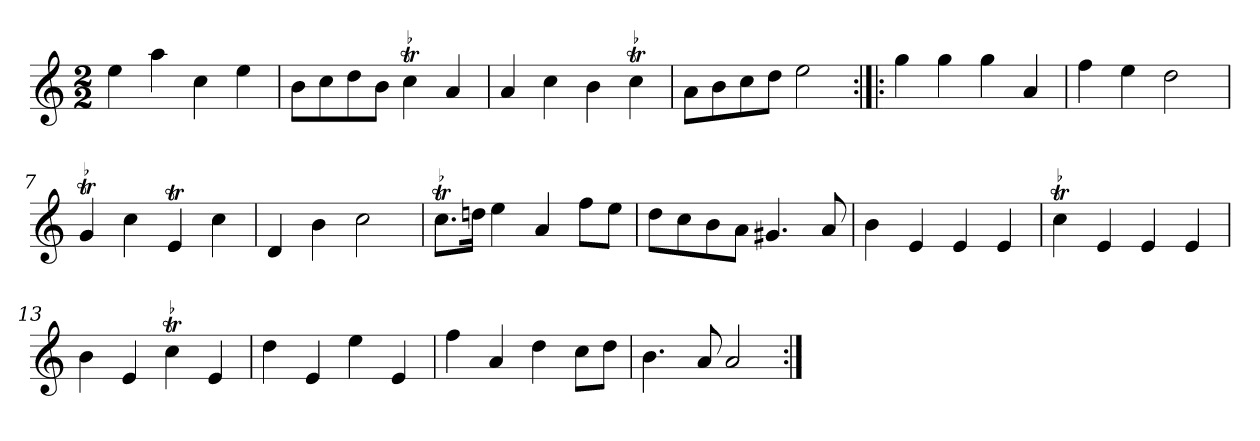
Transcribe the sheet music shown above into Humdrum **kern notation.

**kern
*part1
*staff1
*clefG2
*k[]
*a:
*M2/2
*MM120
=1
4ee
4aa
4cc
4ee
=2
8b\L
8cc\
8dd\
8b\J
!LO:TR:acc=-
4cct
4a
=3
4a
4cc
4b
!LO:TR:acc=-
4cct
=4
8a\L
8b\
8cc\
8dd\J
2ee
=5:|!|:
4gg
4gg
4gg
4a
=6
4ff
4ee
2dd
=7
!LO:TR:acc=-
4gt
4cc
4et
4cc
=8
4d
4b
2cc
=9
!LO:TR:acc=-
8.cct\L
16ddn\Jk
4ee
4a
8ff\L
8ee\J
=10
8dd\L
8cc\
8b\
8a\J
4.g#X
8a
=11
4b
4e
4e
4e
=12
!LO:TR:acc=-
4cct
4e
4e
4e
=13
4b
4e
!LO:TR:acc=-
4cct
4e
=14
4dd
4e
4ee
4e
=15
4ff
4a
4dd
8cc\L
8dd\J
=16
4.b
8a
2a
=:|!
*-
